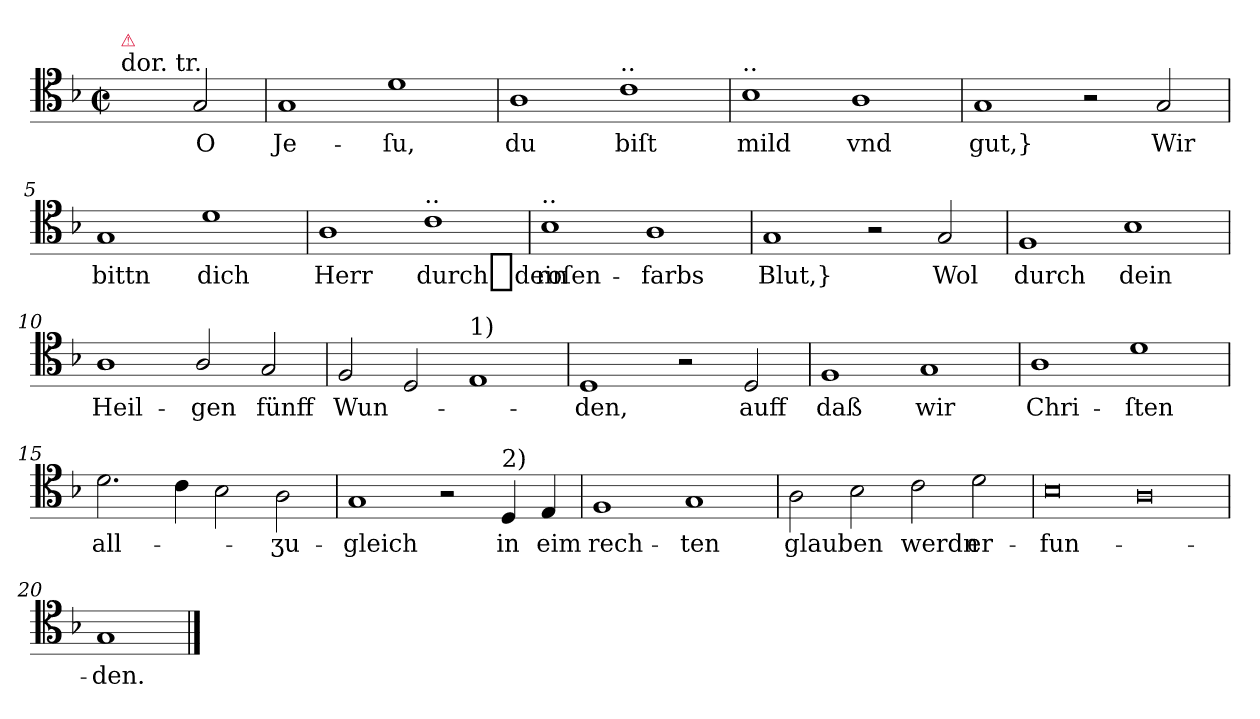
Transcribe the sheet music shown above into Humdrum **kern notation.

**kern	**text
*part1	*part1
*staff1	*staff1
*clefC4	*
*k[b-]	*
*G:dor	*
*M4/2	*
*met(c|)	*
=	=
!LO:TX:a:t=dor. tr.	!
!LO:TX:a:color=crimson:t=⚠	!
2ryy	.
2G	O
=1	=1
1G	Je-
1d	-ſu,
=2	=2
1A	du
!LO:TX:a:t=..	!
1c	biſt
=3	=3
!LO:TX:a:t=..	!
1B-	mild
1A	vnd
=4	=4
1G	gut,}
2r	.
2G	Wir
=5	=5
1G	bittn
1d	dich
=6	=6
1A	Herr
!LO:TX:a:t=..	!
1c	durch_dein
=7	=7
!LO:TX:a:t=..	!
1B-	roſen-
1A	-farbs
=8	=8
1G	Blut,}
2r	.
2G	Wol
=9	=9
1F	durch
1B-	dein
=10	=10
1A	Heil-
2A/	-gen
2G	fünff
=11	=11
2F	Wun-
2D	.
!LO:TX:a:t=1)	!
1E	.
=12	=12
1D	-den,
2r	.
2D	auff
=13	=13
1F	daß
1G	wir
=14	=14
1A	Chri-
1d	-ſten
=15	=15
2.d	all-
4c	.
2B-	.
2A	-ʒu-
=16	=16
1G	-gleich
2r	.
!LO:TX:a:t=2)	!
4D	in
4E	eim
=17	=17
1F	rech-
1G	-ten
=18	=18
2A	glauben
2B-	.
2c	werdn
2d	er-
=19	=19
!LO:N:vis=0	!
1B-	-fun-
!LO:N:vis=0	!
1A	.
=20	=20
1G/	-den.
==	==
*-	*-
